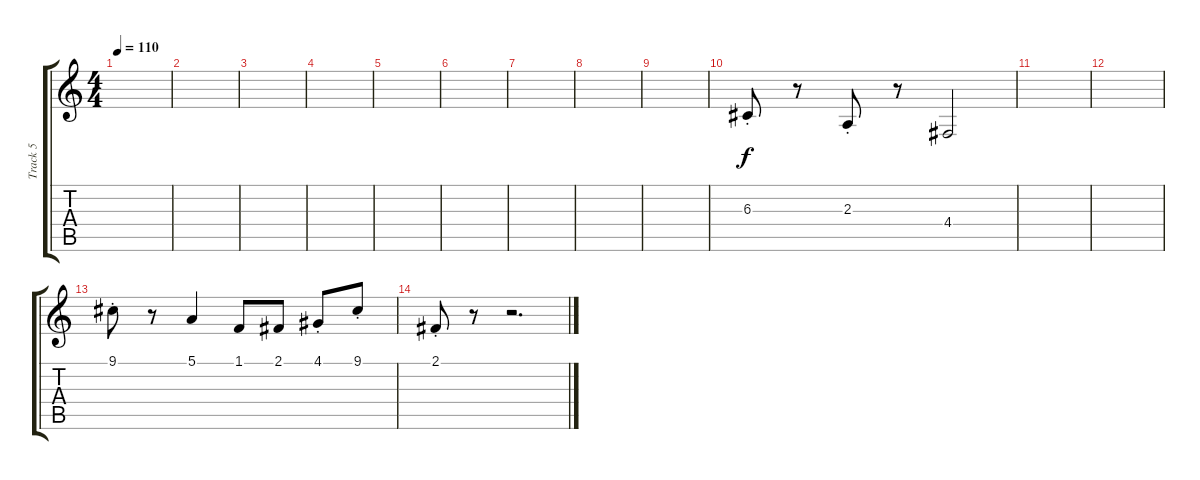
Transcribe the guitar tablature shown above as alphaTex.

\track ("Track 5" "Track 5") {instrument oboe}
\staff {score tabs}
\tuning (E4 B3 G3 D3 A2 E2) {hide}
\ts (4 4)
\tempo 110
\clef g2
\ks c
|
|
|
|
|
|
|
|
|
6.3{st}.8{dy f} r.8 2.3{st}.8 r.8 4.4.2 |
|
|
9.1{st}.8 r.8 5.1.4 1.1.8 2.1.8 4.1{st}.8 9.1{st}.8 |
2.1{st}.8 r.8 r.2{d}
